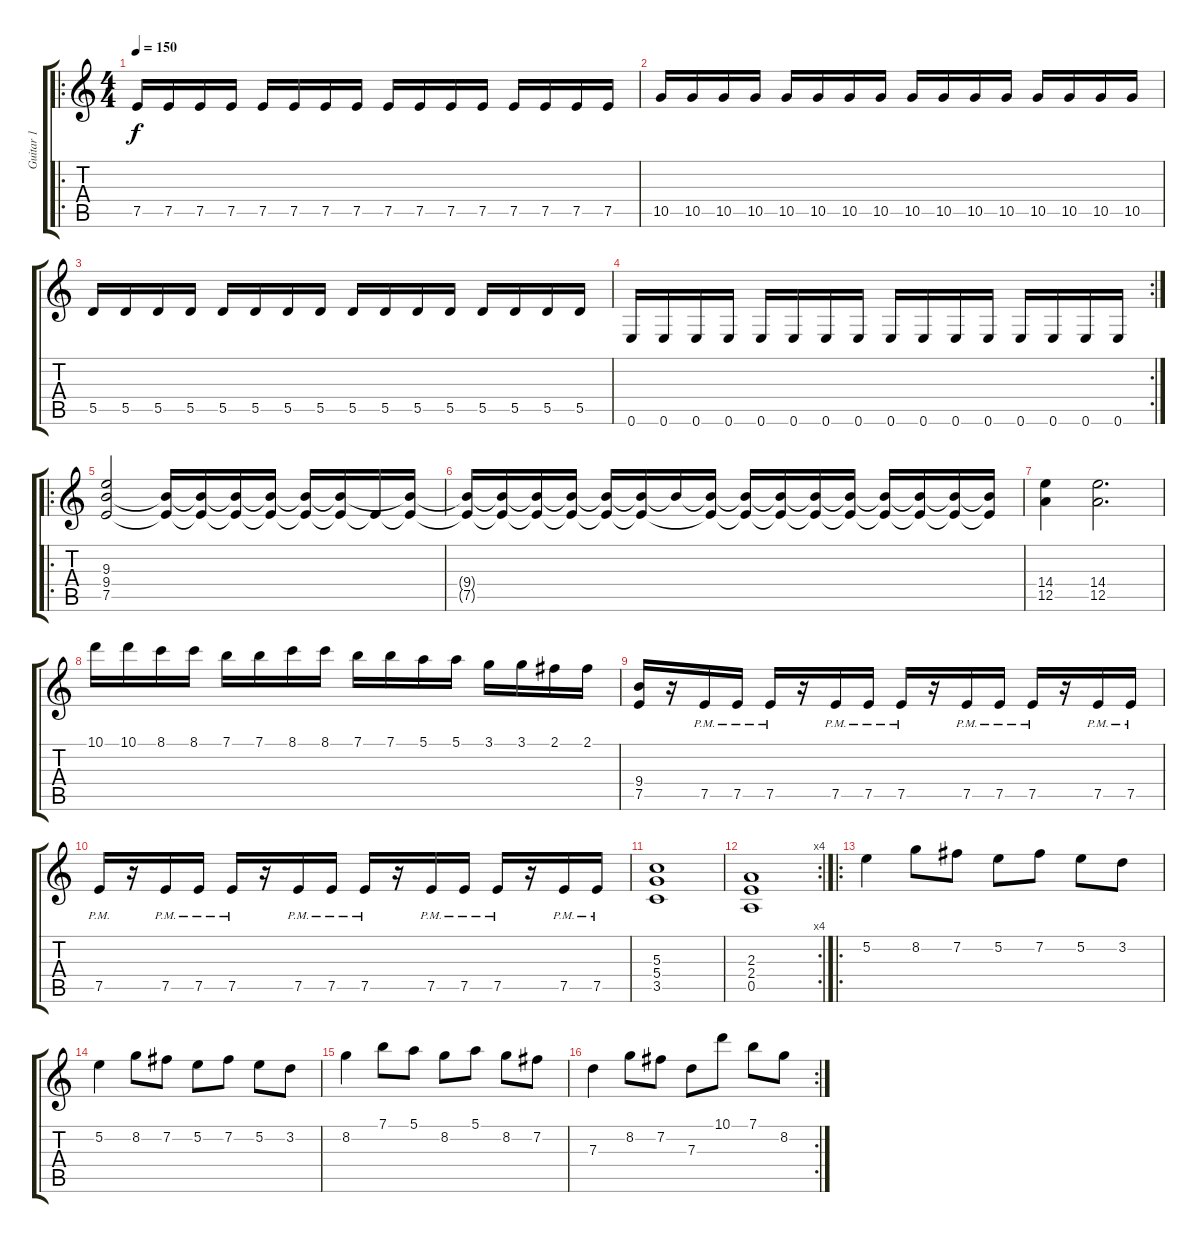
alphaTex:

\track ("Guitar 1" "Guitar 1") {instrument distortionguitar}
\staff {score tabs}
\tuning (E4 B3 G3 D3 A2 E2) {hide}
\ro
\ts (4 4)
\tempo 150
\clef g2
\ks c
7.5.16{dy f} 7.5.16 7.5.16 7.5.16 7.5.16 7.5.16 7.5.16 7.5.16 7.5.16 7.5.16 7.5.16 7.5.16 7.5.16 7.5.16 7.5.16 7.5.16 |
10.5.16 10.5.16 10.5.16 10.5.16 10.5.16 10.5.16 10.5.16 10.5.16 10.5.16 10.5.16 10.5.16 10.5.16 10.5.16 10.5.16 10.5.16 10.5.16 |
5.5.16 5.5.16 5.5.16 5.5.16 5.5.16 5.5.16 5.5.16 5.5.16 5.5.16 5.5.16 5.5.16 5.5.16 5.5.16 5.5.16 5.5.16 5.5.16 |
\rc 2
0.6.16 0.6.16 0.6.16 0.6.16 0.6.16 0.6.16 0.6.16 0.6.16 0.6.16 0.6.16 0.6.16 0.6.16 0.6.16 0.6.16 0.6.16 0.6.16 |
\ro
(9.3 9.4 7.5).2 (9.4{t} 7.5{t}).16 (9.4{t} 7.5{t}).16 (9.4{t} 7.5{t}).16 (9.4{t} 7.5{t}).16 (9.4{t} 7.5{t}).16 (9.4{t} 7.5{t}).16 7.5{t}.16 (9.4{t} 7.5{t}).16 |
(9.4{t} 7.5{t}).16 (9.4{t} 7.5{t}).16 (9.4{t} 7.5{t}).16 (9.4{t} 7.5{t}).16 (9.4{t} 7.5{t}).16 (9.4{t} 7.5{t}).16 9.4{t}.16 (9.4{t} 7.5{t}).16 (9.4{t} 7.5{t}).16 (9.4{t} 7.5{t}).16 (9.4{t} 7.5{t}).16 (9.4{t} 7.5{t}).16 (9.4{t} 7.5{t}).16 (9.4{t} 7.5{t}).16 (9.4{t} 7.5{t}).16 (9.4{t} 7.5{t}).16 |
(14.4 12.5).4 (14.4 12.5).2{d} |
10.1.16 10.1.16 8.1.16 8.1.16 7.1.16 7.1.16 8.1.16 8.1.16 7.1.16 7.1.16 5.1.16 5.1.16 3.1.16 3.1.16 2.1.16 2.1.16 |
(9.4 7.5).16 r.16 7.5{pm}.16 7.5{pm}.16 7.5{pm}.16 r.16 7.5{pm}.16 7.5{pm}.16 7.5{pm}.16 r.16 7.5{pm}.16 7.5{pm}.16 7.5{pm}.16 r.16 7.5{pm}.16 7.5{pm}.16 |
7.5{pm}.16 r.16 7.5{pm}.16 7.5{pm}.16 7.5{pm}.16 r.16 7.5{pm}.16 7.5{pm}.16 7.5{pm}.16 r.16 7.5{pm}.16 7.5{pm}.16 7.5{pm}.16 r.16 7.5{pm}.16 7.5{pm}.16 |
(5.3 5.4 3.5).1 |
\rc 4
(2.3 2.4 0.5).1 |
\ro
5.2.4 8.2.8 7.2.8 5.2.8 7.2.8 5.2.8 3.2.8 |
5.2.4 8.2.8 7.2.8 5.2.8 7.2.8 5.2.8 3.2.8 |
8.2.4 7.1.8 5.1.8 8.2.8 5.1.8 8.2.8 7.2.8 |
\rc 2
7.3.4 8.2.8 7.2.8 7.3.8 10.1.8 7.1.8 8.2.8
